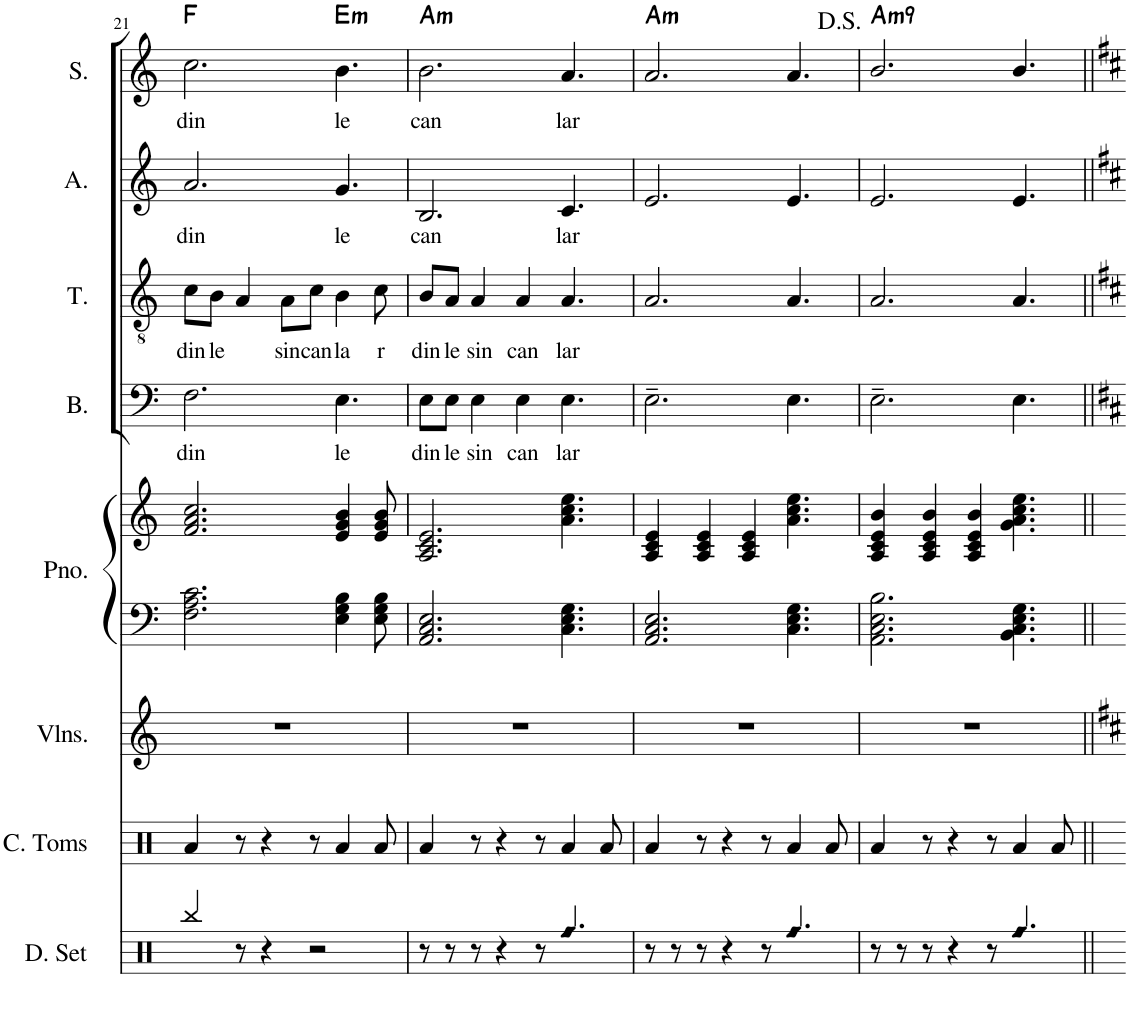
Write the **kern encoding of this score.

**kern	**kern	**kern	**kern	**kern	**kern	**text	**kern	**text	**kern	**text	**kern	**text	**harte
*part8	*part7	*part6	*part5	*part5	*part4	*part4	*part3	*part3	*part2	*part2	*part1	*part1	*part1
*staff9	*staff8	*staff7	*staff6	*staff5	*staff4	*staff4	*staff3	*staff3	*staff2	*staff2	*staff1	*staff1	*
*I"Drumset	*I"Concert Toms	*I"Kemanlar	*I"Piyano	*	*I"Bass	*	*I"Tenor	*	*I"Alto	*	*I"Soprano	*	*
*I'D. Set	*I'C. Toms	*	*I'Pno.	*	*I'B.	*	*I'T.	*	*I'A.	*	*I'S.	*	*
!!LO:PB:g=z
*clefX	*clefX	*clefG2	*clefF4	*clefG2	*clefF4	*	*clefGv2	*	*clefG2	*	*clefG2	*	*
*k[]	*k[]	*k[]	*k[]	*k[]	*k[]	*	*k[]	*	*k[]	*	*k[]	*	*
*M9/8	*M9/8	*M9/8	*M9/8	*M9/8	*M9/8	*	*M9/8	*	*M9/8	*	*M9/8	*	*
=21	=21	=21	=21	=21	=21	=21	=21	=21	=21	=21	=21	=21	=21
!	!	!	!	!	!	!LO:LY:b	!	!LO:LY:b	!	!LO:LY:b	!	!LO:LY:b	!
4Rbb/	4Ra/	8%9r	2.F\ 2.A\ 2.c\	2.f/ 2.a/ 2.cc/	2.F\	din	8c\L	din	2.a/	din	2.cc\	din	F:maj
!	!	!	!	!	!	!	!	!LO:LY:b	!	!	!	!	!
.	.	.	.	.	.	.	8B\J	le	.	.	.	.	.
8r	8r	.	.	.	.	.	4A/	.	.	.	.	.	.
4r	4r	.	.	.	.	.	.	.	.	.	.	.	.
!	!	!	!	!	!	!	!	!LO:LY:b	!	!	!	!	!
.	.	.	.	.	.	.	8A\L	sin	.	.	.	.	.
!	!	!	!	!	!	!	!	!LO:LY:b	!	!	!	!	!
2r	8r	.	.	.	.	.	8c\J	can	.	.	.	.	.
!	!	!	!	!	!	!LO:LY:b	!	!LO:LY:b	!	!LO:LY:b	!	!LO:LY:b	!LO:H:kt=m
.	4Ra/	.	4E\ 4G\ 4B\	4e/ 4g/ 4b/	4.E\	le	4B\	la	4.g/	le	4.b\	le	E:min
!	!	!	!	!	!	!	!	!LO:LY:b	!	!	!	!	!
.	8Ra/	.	8E\ 8G\ 8B\	8e/ 8g/ 8b/	.	.	8c\	r	.	.	.	.	.
=22	=22	=22	=22	=22	=22	=22	=22	=22	=22	=22	=22	=22	=22
!	!	!	!	!	!	!LO:LY:b	!	!LO:LY:b	!	!LO:LY:b	!	!LO:LY:b	!LO:H:kt=m
8r	4Ra/	8%9r	2.AA/ 2.C/ 2.E/	2.A/ 2.c/ 2.e/	8E\L	din	8B/L	din	2.B/	can	2.b\	can	A:min
!	!	!	!	!	!	!LO:LY:b	!	!LO:LY:b	!	!	!	!	!
8r	.	.	.	.	8E\J	le	8A/J	le	.	.	.	.	.
!	!	!	!	!	!	!LO:LY:b	!	!LO:LY:b	!	!	!	!	!
8r	8r	.	.	.	4E\	sin	4A/	sin	.	.	.	.	.
4r	4r	.	.	.	.	.	.	.	.	.	.	.	.
!	!	!	!	!	!	!LO:LY:b	!	!LO:LY:b	!	!	!	!	!
.	.	.	.	.	4E\	can	4A/	can	.	.	.	.	.
8r	8r	.	.	.	.	.	.	.	.	.	.	.	.
!LO:N:head=diamond	!	!	!	!	!	!LO:LY:b	!	!LO:LY:b	!	!LO:LY:b	!	!LO:LY:b	!
4.Rff/	4Ra/	.	4.C\ 4.E\ 4.G\	4.a\ 4.cc\ 4.ee\	4.E\	lar	4.A/	lar	4.c/	lar	4.a/	lar	.
.	8Ra/	.	.	.	.	.	.	.	.	.	.	.	.
=23	=23	=23	=23	=23	=23	=23	=23	=23	=23	=23	=23	=23	=23
!	!	!	!	!	!	!	!	!	!	!	!	!	!LO:H:kt=m
8r	4Ra/	8%9r	2.AA/ 2.C/ 2.E/	4A/ 4c/ 4e/	2.E~\	.	2.A/	.	2.e/	.	2.a/	.	A:min
8r	.	.	.	.	.	.	.	.	.	.	.	.	.
8r	8r	.	.	4A/ 4c/ 4e/	.	.	.	.	.	.	.	.	.
4r	4r	.	.	.	.	.	.	.	.	.	.	.	.
.	.	.	.	4A/ 4c/ 4e/	.	.	.	.	.	.	.	.	.
8r	8r	.	.	.	.	.	.	.	.	.	.	.	.
!LO:N:head=diamond	!	!	!	!	!	!	!	!	!	!	!	!	!
4.Rff/	4Ra/	.	4.C\ 4.E\ 4.G\	4.a\ 4.cc\ 4.ee\	4.E\	.	4.A/	.	4.e/	.	4.a/	.	.
.	8Ra/	.	.	.	.	.	.	.	.	.	.	.	.
=24	=24	=24	=24	=24	=24	=24	=24	=24	=24	=24	=24	=24	=24
!	!	!	!	!	!	!	!	!	!	!	!	!	!LO:H:kt=m9
8r	4Ra/	8%9r	2.AA\ 2.C\ 2.E\ 2.B\	4A/ 4c/ 4e/ 4b/	2.E~\	.	2.A/	.	2.e/	.	2.b/	.	A:min9
8r	.	.	.	.	.	.	.	.	.	.	.	.	.
8r	8r	.	.	4A/ 4c/ 4e/ 4b/	.	.	.	.	.	.	.	.	.
4r	4r	.	.	.	.	.	.	.	.	.	.	.	.
.	.	.	.	4A/ 4c/ 4e/ 4b/	.	.	.	.	.	.	.	.	.
8r	8r	.	.	.	.	.	.	.	.	.	.	.	.
!LO:N:head=diamond	!	!	!	!	!	!	!	!	!	!	!	!	!
4.Rff/	4Ra/	.	4.BB\ 4.C\ 4.E\ 4.G\	4.g\ 4.a\ 4.cc\ 4.ee\	4.E\	.	4.A/	.	4.e/	.	4.b/	.	.
.	8Ra/	.	.	.	.	.	.	.	.	.	.	.	.
=||	=||	=||	=||	=||	=||	=||	=||	=||	=||	=||	=||	=||	=||
*-	*-	*-	*-	*-	*-	*-	*-	*-	*-	*-	*-	*-	*-
